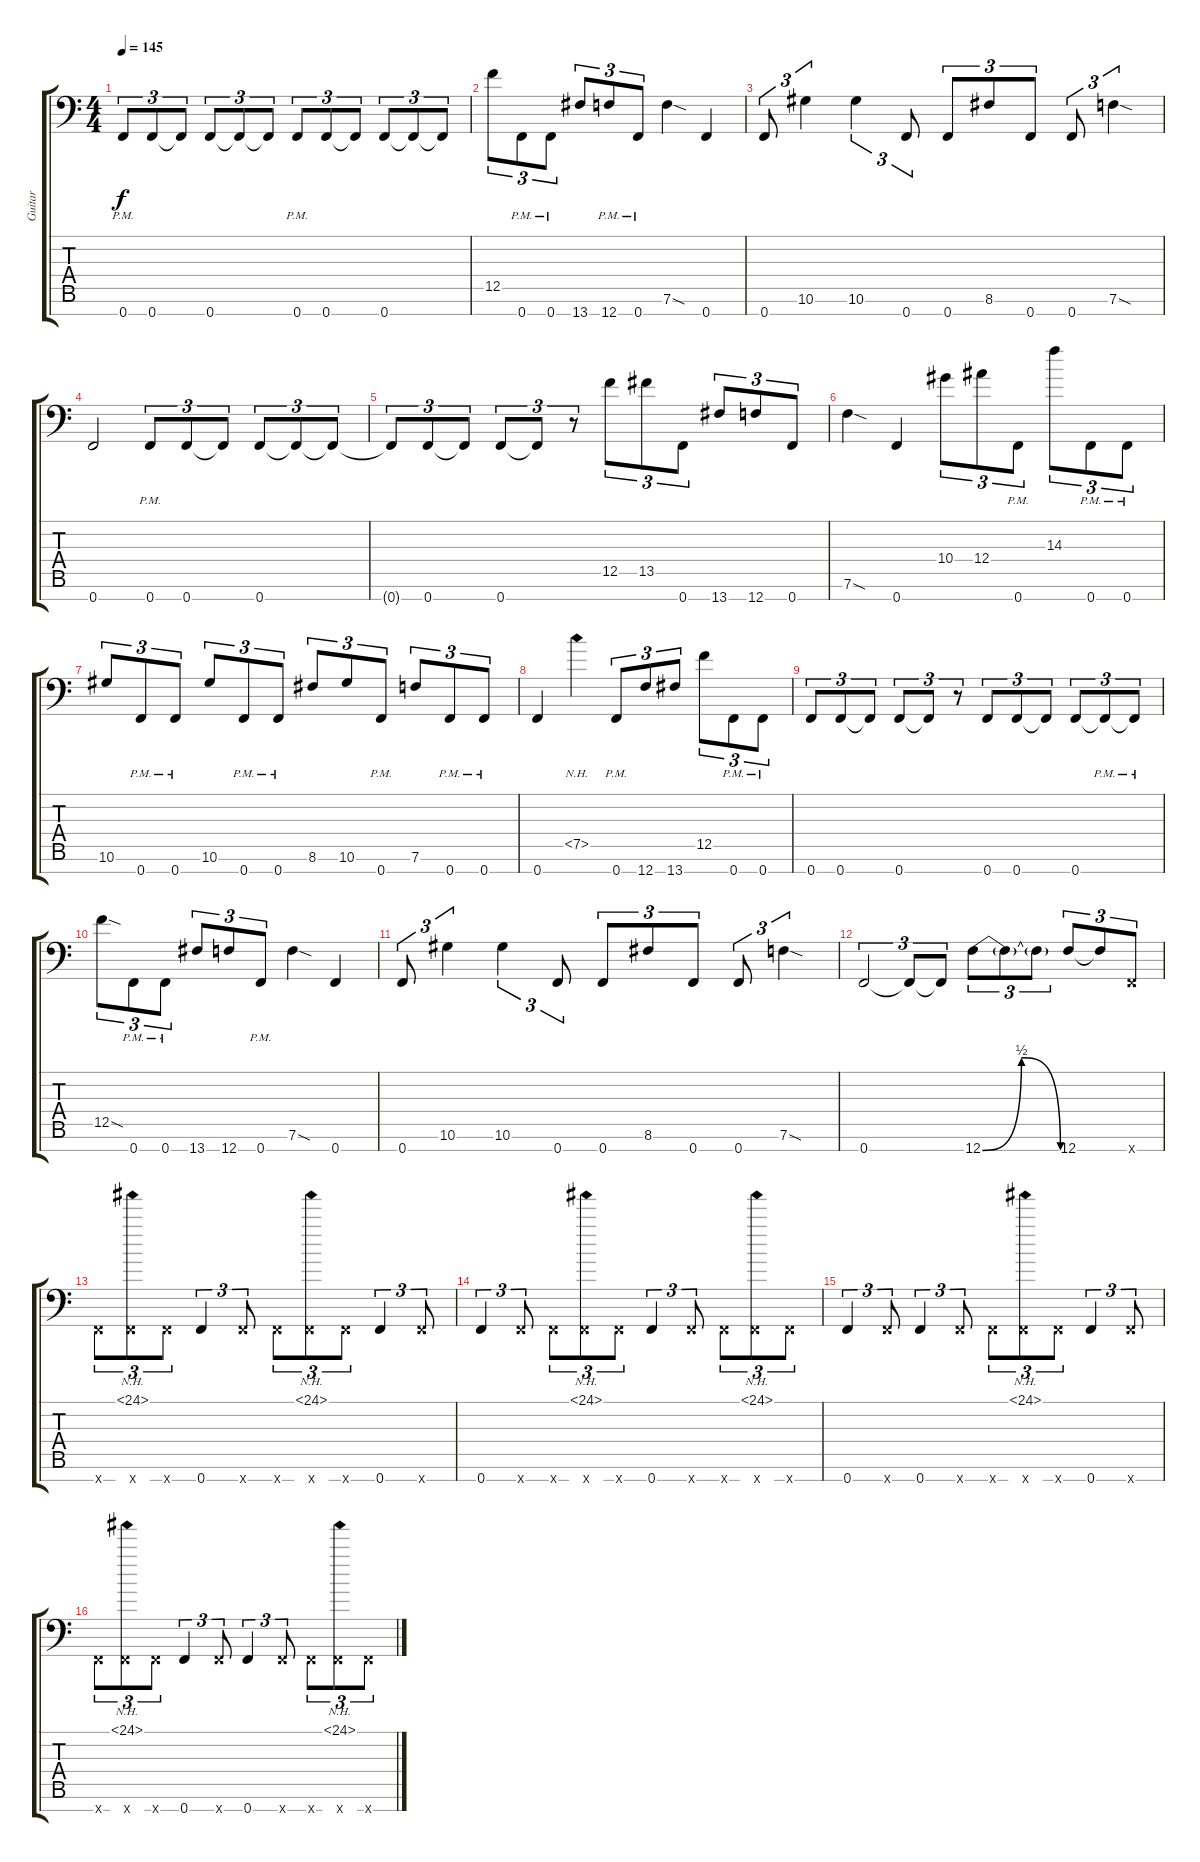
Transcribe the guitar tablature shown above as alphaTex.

\track ("Guitar" "Guitar") {instrument distortionguitar}
\staff {score tabs}
\tuning (Bb3 F3 Eb3 Bb2 F2 Bb1 F1) {hide}
\ts (4 4)
\tempo 145
\clef f4
\ks c
0.7{pm}.8{tu (3 2) dy f} 0.7.8{tu (3 2)} 0.7{t}.8{tu (3 2)} 0.7.8{tu (3 2)} 0.7{t}.8{tu (3 2)} 0.7{t}.8{tu (3 2)} 0.7{pm}.8{tu (3 2)} 0.7.8{tu (3 2)} 0.7{t}.8{tu (3 2)} 0.7.8{tu (3 2)} 0.7{t}.8{tu (3 2)} 0.7{t}.8{tu (3 2)} |
12.5.8{tu (3 2)} 0.7{pm}.8{tu (3 2)} 0.7{pm}.8{tu (3 2)} 13.7.8{tu (3 2)} 12.7{pm}.8{tu (3 2)} 0.7{pm}.8{tu (3 2)} 7.6{sod}.4 0.7.4 |
0.7.8{tu (3 2)} 10.6.4{tu (3 2)} 10.6.4{tu (3 2)} 0.7.8{tu (3 2)} 0.7.8{tu (3 2)} 8.6.8{tu (3 2)} 0.7.8{tu (3 2)} 0.7.8{tu (3 2)} 7.6{sod}.4{tu (3 2)} |
0.7.2 0.7{pm}.8{tu (3 2)} 0.7.8{tu (3 2)} 0.7{t}.8{tu (3 2)} 0.7.8{tu (3 2)} 0.7{t}.8{tu (3 2)} 0.7{t}.8{tu (3 2)} |
0.7{t}.8{tu (3 2)} 0.7.8{tu (3 2)} 0.7{t}.8{tu (3 2)} 0.7.8{tu (3 2)} 0.7{t}.8{tu (3 2)} r.8{tu (3 2)} 12.5.8{tu (3 2)} 13.5.8{tu (3 2)} 0.7.8{tu (3 2)} 13.7.8{tu (3 2)} 12.7.8{tu (3 2)} 0.7.8{tu (3 2)} |
7.6{sod}.4 0.7.4 10.4.8{tu (3 2)} 12.4.8{tu (3 2)} 0.7{pm}.8{tu (3 2)} 14.3.8{tu (3 2)} 0.7{pm}.8{tu (3 2)} 0.7{pm}.8{tu (3 2)} |
10.6.8{tu (3 2)} 0.7{pm}.8{tu (3 2)} 0.7{pm}.8{tu (3 2)} 10.6.8{tu (3 2)} 0.7{pm}.8{tu (3 2)} 0.7{pm}.8{tu (3 2)} 8.6.8{tu (3 2)} 10.6.8{tu (3 2)} 0.7{pm}.8{tu (3 2)} 7.6.8{tu (3 2)} 0.7{pm}.8{tu (3 2)} 0.7{pm}.8{tu (3 2)} |
0.7.4 7.5{nh}.4 0.7{pm}.8{tu (3 2)} 12.7.8{tu (3 2)} 13.7.8{tu (3 2)} 12.5.8{tu (3 2)} 0.7{pm}.8{tu (3 2)} 0.7{pm}.8{tu (3 2)} |
0.7.8{tu (3 2)} 0.7.8{tu (3 2)} 0.7{t}.8{tu (3 2)} 0.7.8{tu (3 2)} 0.7{t}.8{tu (3 2)} r.8{tu (3 2)} 0.7.8{tu (3 2)} 0.7.8{tu (3 2)} 0.7{t}.8{tu (3 2)} 0.7.8{tu (3 2)} 0.7{pm t}.8{tu (3 2)} 0.7{pm t}.8{tu (3 2)} |
12.5{sod}.8{tu (3 2)} 0.7{pm}.8{tu (3 2)} 0.7{pm}.8{tu (3 2)} 13.7.8{tu (3 2)} 12.7.8{tu (3 2)} 0.7{pm}.8{tu (3 2)} 7.6{sod}.4 0.7.4 |
0.7.8{tu (3 2)} 10.6.4{tu (3 2)} 10.6.4{tu (3 2)} 0.7.8{tu (3 2)} 0.7.8{tu (3 2)} 8.6.8{tu (3 2)} 0.7.8{tu (3 2)} 0.7.8{tu (3 2)} 7.6{sod}.4{tu (3 2)} |
0.7.2{tu (3 2)} 0.7{t}.8{tu (3 2)} 0.7{t}.8{tu (3 2)} 12.7{be (bendrelease 0 0 30 2 30 2 60 0)}.8{tu (3 2)} 12.7{t}.8{tu (3 2)} 12.7{t}.8{tu (3 2)} 12.7.8{tu (3 2)} 12.7{t}.8{tu (3 2)} 0.7{x}.8{tu (3 2)} |
0.7{x}.8{tu (3 2)} (24.1{nh} 0.7{x}).8{tu (3 2)} 0.7{x}.8{tu (3 2)} 0.7.4{tu (3 2)} 0.7{x}.8{tu (3 2)} 0.7{x}.8{tu (3 2)} (24.1{nh} 0.7{x}).8{tu (3 2)} 0.7{x}.8{tu (3 2)} 0.7.4{tu (3 2)} 0.7{x}.8{tu (3 2)} |
0.7.4{tu (3 2)} 0.7{x}.8{tu (3 2)} 0.7{x}.8{tu (3 2)} (24.1{nh} 0.7{x}).8{tu (3 2)} 0.7{x}.8{tu (3 2)} 0.7.4{tu (3 2)} 0.7{x}.8{tu (3 2)} 0.7{x}.8{tu (3 2)} (24.1{nh} 0.7{x}).8{tu (3 2)} 0.7{x}.8{tu (3 2)} |
0.7.4{tu (3 2)} 0.7{x}.8{tu (3 2)} 0.7.4{tu (3 2)} 0.7{x}.8{tu (3 2)} 0.7{x}.8{tu (3 2)} (24.1{nh} 0.7{x}).8{tu (3 2)} 0.7{x}.8{tu (3 2)} 0.7.4{tu (3 2)} 0.7{x}.8{tu (3 2)} |
0.7{x}.8{tu (3 2)} (24.1{nh} 0.7{x}).8{tu (3 2)} 0.7{x}.8{tu (3 2)} 0.7.4{tu (3 2)} 0.7{x}.8{tu (3 2)} 0.7.4{tu (3 2)} 0.7{x}.8{tu (3 2)} 0.7{x}.8{tu (3 2)} (24.1{nh} 0.7{x}).8{tu (3 2)} 0.7{x}.8{tu (3 2)}
